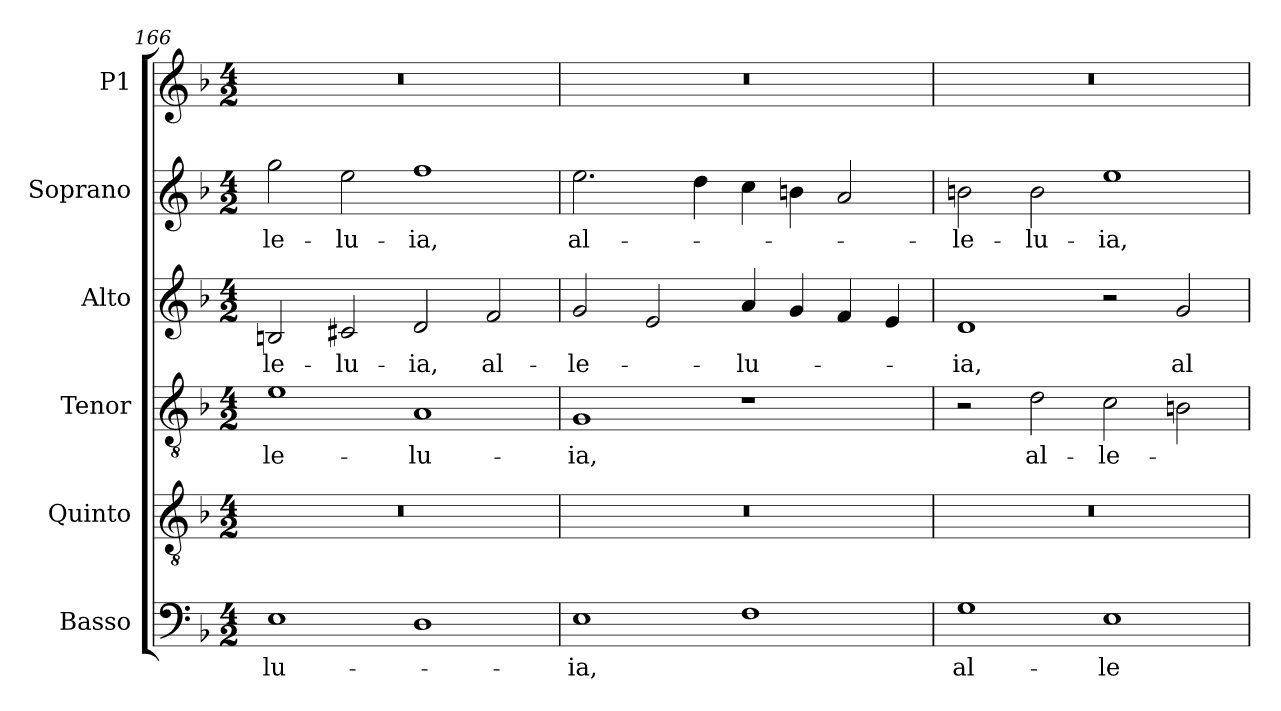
**kern	**text	**kern	**kern	**text	**kern	**text	**kern	**text	**kern
*part6	*part6	*part5	*part4	*part4	*part3	*part3	*part2	*part2	*part1
*staff6	*staff6	*staff5	*staff4	*staff4	*staff3	*staff3	*staff2	*staff2	*staff1
*I"Basso	*	*I"Quinto	*I"Tenor	*	*I"Alto	*	*I"Soprano	*	*I"P1
*I'B.	*	*I'Q.	*I'T.	*	*I'A.	*	*I'S.	*	*
*clefF4	*	*clefGv2	*clefGv2	*	*clefG2	*	*clefG2	*	*clefG2
*	*	*ITrd7c12	*ITrd7c12	*	*	*	*	*	*
*k[b-]	*	*k[b-]	*k[b-]	*	*k[b-]	*	*k[b-]	*	*k[b-]
*F:	*	*F:	*F:	*	*F:	*	*F:	*	*F:
*M4/2	*	*M4/2	*M4/2	*	*M4/2	*	*M4/2	*	*M4/2
=166	=166	=166	=166	=166	=166	=166	=166	=166	=166
!	!LO:LY:b:color=#000000	!LO:N:vis=1	!	!	!	!	!	!	!
!	!	!	!	!LO:LY:b:color=#000000	!	!	!	!	!
!	!	!	!	!	!	!LO:LY:b:color=#000000	!	!	!
!	!	!	!	!	!	!	!	!LO:LY:b:color=#000000	!LO:N:vis=1
1Ei	-lu-	0r	1Ei	-le-	2Bni/	-le-	2ggi\	-le-	0r
!	!	!	!	!	!	!LO:LY:b:color=#000000	!	!	!
!	!	!	!	!	!	!	!	!LO:LY:b:color=#000000	!
.	.	.	.	.	2c#Xi/	-lu-	2eei\	-lu-	.
!	!	!	!	!LO:LY:b:color=#000000	!	!	!	!	!
!	!	!	!	!	!	!LO:LY:b:color=#000000	!	!	!
!	!	!	!	!	!	!	!	!LO:LY:b:color=#000000	!
1Di	.	.	1AAi	-lu-	2di/	-ia,	1ffi	-ia,	.
!	!	!	!	!	!	!LO:LY:b:color=#000000	!	!	!
.	.	.	.	.	2fi/	al-	.	.	.
=167	=167	=167	=167	=167	=167	=167	=167	=167	=167
!	!LO:LY:b:color=#000000	!LO:N:vis=1	!	!	!	!	!	!	!
!	!	!	!	!LO:LY:b:color=#000000	!	!	!	!	!
!	!	!	!	!	!	!LO:LY:b:color=#000000	!	!	!
!	!	!	!	!	!	!	!	!LO:LY:b:color=#000000	!LO:N:vis=1
1Ei	-ia,	0r	1GGi	-ia,	2gi/	-le-	2.eei\	al-	0r
.	.	.	.	.	2ei/	.	.	.	.
.	.	.	.	.	.	.	4ddi\	.	.
!	!	!	!	!	!	!LO:LY:b:color=#000000	!	!	!
1Fi	.	.	1r	.	4ai/	-lu-	4cci\	.	.
.	.	.	.	.	4gi/	.	4bni\	.	.
.	.	.	.	.	4fi/	.	2ai/	.	.
.	.	.	.	.	4ei/	.	.	.	.
=168	=168	=168	=168	=168	=168	=168	=168	=168	=168
!	!LO:LY:b:color=#000000	!LO:N:vis=1	!	!	!	!	!	!	!
!	!	!	!	!	!	!LO:LY:b:color=#000000	!	!	!
!	!	!	!	!	!	!	!	!LO:LY:b:color=#000000	!LO:N:vis=1
1Gi	al-	0r	2r	.	1di	-ia,	2bni\	-le-	0r
!	!	!	!	!LO:LY:b:color=#000000	!	!	!	!	!
!	!	!	!	!	!	!	!	!LO:LY:b:color=#000000	!
.	.	.	2Di\	al-	.	.	2bi\	-lu-	.
!	!LO:LY:b:color=#000000	!	!	!	!	!	!	!	!
!	!	!	!	!LO:LY:b:color=#000000	!	!	!	!	!
!	!	!	!	!	!	!	!	!LO:LY:b:color=#000000	!
1Ei	-le-	.	2Ci\	-le-	2r	.	1eei	-ia,	.
!	!	!	!	!	!	!LO:LY:b:color=#000000	!	!	!
.	.	.	2BBni\	.	2gi/	al-	.	.	.
=	=	=	=	=	=	=	=	=	=
*-	*-	*-	*-	*-	*-	*-	*-	*-	*-
